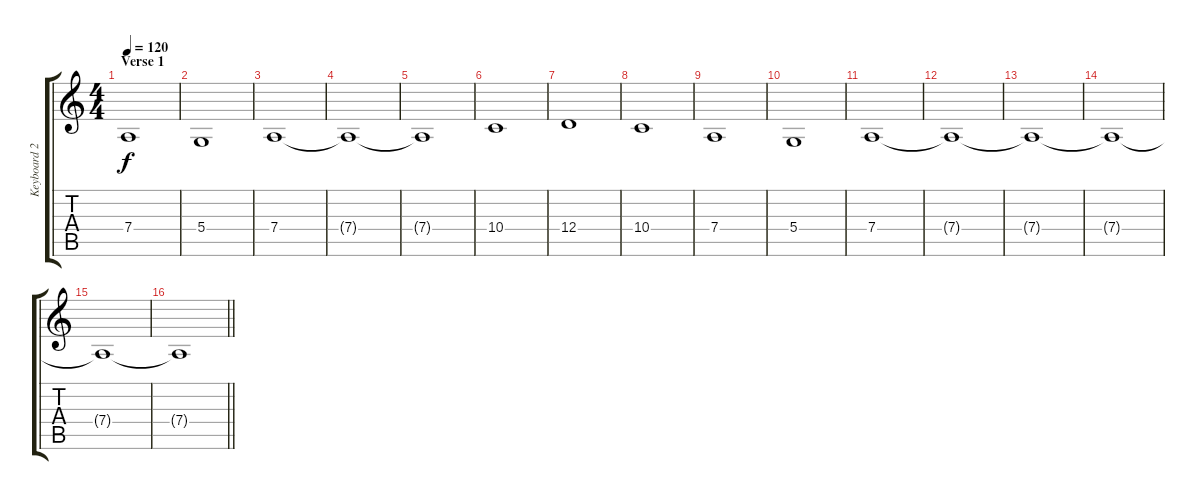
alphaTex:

\track ("Keyboard 2" "Keyboard 2") {instrument stringensemble1}
\staff {score tabs}
\tuning (E4 B3 G3 D3 A2 D2) {hide}
\ts (4 4)
\section ("" "Verse 1")
\tempo 120
\clef g2
\ks c
7.4.1{dy f} |
5.4.1 |
7.4.1 |
7.4{t}.1 |
7.4{t}.1 |
10.4.1 |
12.4.1 |
10.4.1 |
7.4.1 |
5.4.1 |
7.4.1 |
7.4{t}.1 |
7.4{t}.1 |
7.4{t}.1 |
7.4{t}.1 |
\barLineRight lightlight
7.4{t}.1
